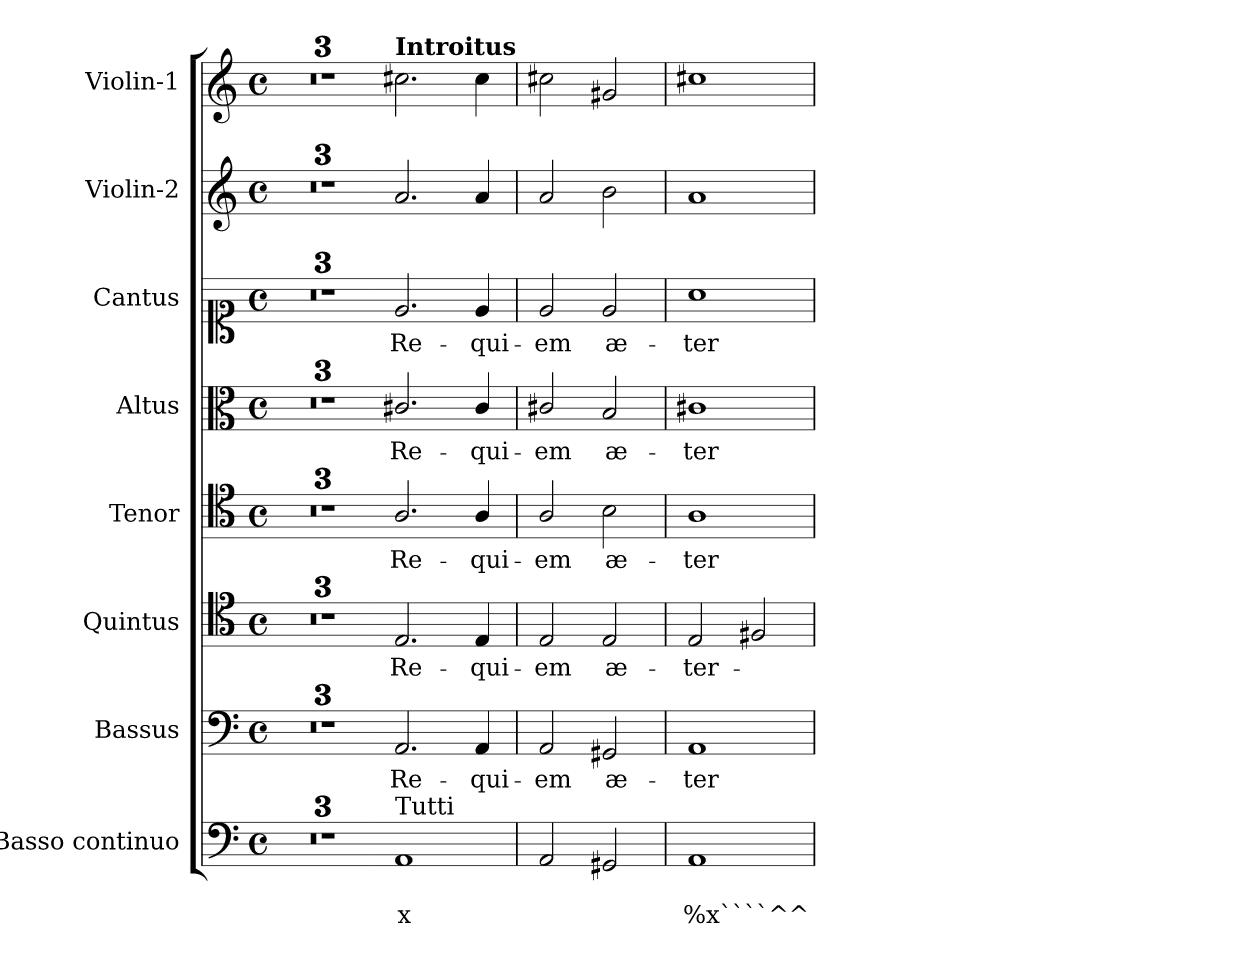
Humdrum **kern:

**kern	**text	**text	**kern	**text	**kern	**text	**kern	**text	**kern	**text	**kern	**text	**kern	**kern
*part8	*part8	*part8	*part7	*part7	*part6	*part6	*part5	*part5	*part4	*part4	*part3	*part3	*part2	*part1
*staff8	*staff8	*staff8	*staff7	*staff7	*staff6	*staff6	*staff5	*staff5	*staff4	*staff4	*staff3	*staff3	*staff2	*staff1
*I"Basso continuo	*	*	*I"Bassus	*	*I"Quintus	*	*I"Tenor	*	*I"Altus	*	*I"Cantus	*	*I"Violin-2	*I"Violin-1
*I'BC	*	*	*I'B	*	*I'Q	*	*I'T	*	*I'A	*	*I'C	*	*I'Vi2	*I'Vi1
!!LO:PB:g=z
*clefF4	*	*	*clefF4	*	*clefC4	*	*clefC4	*	*clefC3	*	*clefC1	*	*clefG2	*clefG2
*k[]	*	*	*k[]	*	*k[]	*	*k[]	*	*k[]	*	*k[]	*	*k[]	*k[]
*C:	*	*	*C:	*	*C:	*	*C:	*	*C:	*	*C:	*	*C:	*C:
*M4/4	*	*	*M4/4	*	*M4/4	*	*M4/4	*	*M4/4	*	*M4/4	*	*M4/4	*M4/4
*met(c)	*	*	*met(c)	*	*met(c)	*	*met(c)	*	*met(c)	*	*met(c)	*	*met(c)	*met(c)
=1	=1	=1	=1	=1	=1	=1	=1	=1	=1	=1	=1	=1	=1	=1
1ryy	.	.	1ryy	.	1ryy	.	1ryy	.	1ryy	.	1ryy	.	1ryy	1ryy
=2	=2	=2	=2	=2	=2	=2	=2	=2	=2	=2	=2	=2	=2	=2
1r	.	.	1r	.	1r	.	1r	.	1r	.	1r	.	1r	1r
=3	=3	=3	=3	=3	=3	=3	=3	=3	=3	=3	=3	=3	=3	=3
*	*	*	*	*	*clefGv2	*	*clefGv2	*	*clefG2	*	*clefG2	*	*	*
1ryy	.	.	1ryy	.	1ryy	.	1ryy	.	1ryy	.	1ryy	.	1ryy	1ryy
=3X1-	=3X1-	=3X1-	=3X1-	=3X1-	=3X1-	=3X1-	=3X1-	=3X1-	=3X1-	=3X1-	=3X1-	=3X1-	=3X1-	=3X1-
!	!	!	!	!	!	!	!	!	!	!	!	!	!	!LO:TX:a:B:t=Introitus
!LO:TX:a:t=Tutti	!	!	!	!	!	!	!	!	!	!	!	!	!	!
!	!	!LO:LY:b	!	!LO:LY:b	!	!LO:LY:b	!	!LO:LY:b	!	!LO:LY:b	!	!LO:LY:b	!	!
1AA	.	x	2.AA/	Re-	2.E/	Re-	2.A/	Re-	2.c#X/	Re-	2.e/	Re-	2.a/	2.cc#X\
!	!	!	!	!LO:LY:b	!	!LO:LY:b	!	!LO:LY:b	!	!LO:LY:b	!	!LO:LY:b	!	!
.	.	.	4AA/	-qui-	4E/	-qui-	4A/	-qui-	4c#/	-qui-	4e/	-qui-	4a/	4cc#\
=4	=4	=4	=4	=4	=4	=4	=4	=4	=4	=4	=4	=4	=4	=4
!	!	!	!	!LO:LY:b	!	!LO:LY:b	!	!LO:LY:b	!	!LO:LY:b	!	!LO:LY:b	!	!
2AA/	.	.	2AA/	-em	2E/	-em	2A/	-em	2c#X/	-em	2e/	-em	2a/	2cc#X\
!	!	!	!	!LO:LY:b	!	!LO:LY:b	!	!LO:LY:b	!	!LO:LY:b	!	!LO:LY:b	!	!
2GG#X/	.	.	2GG#X/	æ-	2E/	æ-	2B\	æ-	2B/	æ-	2e/	æ-	2b\	2g#X/
=5	=5	=5	=5	=5	=5	=5	=5	=5	=5	=5	=5	=5	=5	=5
!	!	!LO:LY:b	!	!LO:LY:b	!	!LO:LY:b	!	!LO:LY:b	!	!LO:LY:b	!	!LO:LY:b	!	!
1AA	.	%x````^^	1AA	-ter-	2E/	-ter-	1A	-ter-	1c#X	-ter-	1a	-ter-	1a	1cc#X
.	.	.	.	.	2F#X/	.	.	.	.	.	.	.	.	.
=	=	=	=	=	=	=	=	=	=	=	=	=	=	=
*-	*-	*-	*-	*-	*-	*-	*-	*-	*-	*-	*-	*-	*-	*-
